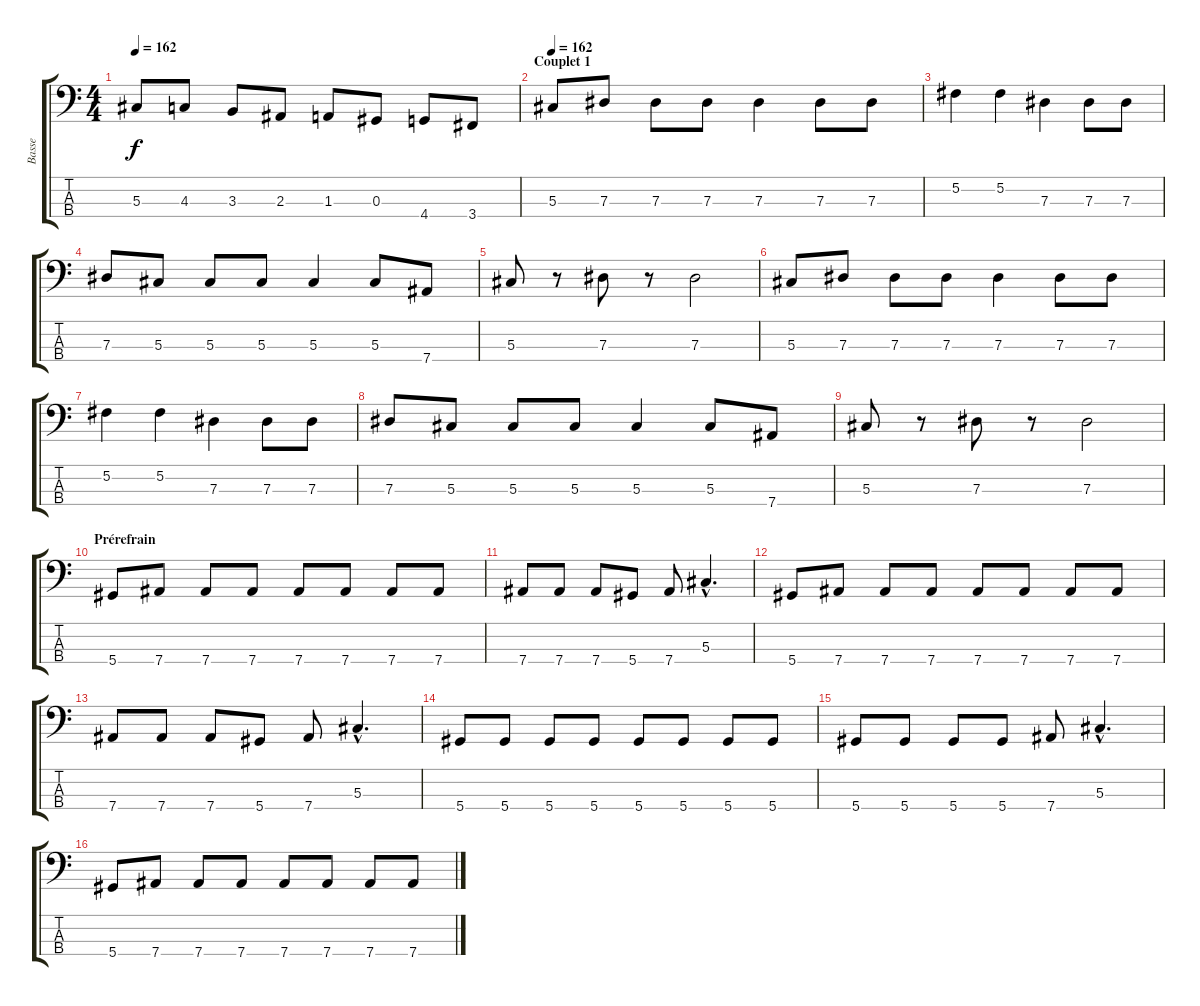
\track ("Basse" "Basse") {instrument electricbassfinger}
\staff {score tabs}
\tuning (Gb2 Db2 Ab1 Eb1) {hide}
\ts (4 4)
\tempo 162
\clef f4
\ks c
5.3.8{dy f} 4.3.8 3.3.8 2.3.8 1.3.8 0.3.8 4.4.8 3.4.8 |
\section ("" "Couplet 1")
\tempo 162
5.3.8 7.3.8 7.3.8 7.3.8 7.3.4 7.3.8 7.3.8 |
5.2.4 5.2.4 7.3.4 7.3.8 7.3.8 |
7.3.8 5.3.8 5.3.8 5.3.8 5.3.4 5.3.8 7.4.8 |
5.3.8 r.8 7.3.8 r.8 7.3.2 |
5.3.8 7.3.8 7.3.8 7.3.8 7.3.4 7.3.8 7.3.8 |
5.2.4 5.2.4 7.3.4 7.3.8 7.3.8 |
7.3.8 5.3.8 5.3.8 5.3.8 5.3.4 5.3.8 7.4.8 |
5.3.8 r.8 7.3.8 r.8 7.3.2 |
\section ("" "Prérefrain")
5.4.8 7.4.8 7.4.8 7.4.8 7.4.8 7.4.8 7.4.8 7.4.8 |
7.4.8 7.4.8 7.4.8 5.4.8 7.4.8 5.3{hac}.4{d} |
5.4.8 7.4.8 7.4.8 7.4.8 7.4.8 7.4.8 7.4.8 7.4.8 |
7.4.8 7.4.8 7.4.8 5.4.8 7.4.8 5.3{hac}.4{d} |
5.4.8 5.4.8 5.4.8 5.4.8 5.4.8 5.4.8 5.4.8 5.4.8 |
5.4.8 5.4.8 5.4.8 5.4.8 7.4.8 5.3{hac}.4{d} |
5.4.8 7.4.8 7.4.8 7.4.8 7.4.8 7.4.8 7.4.8 7.4.8
